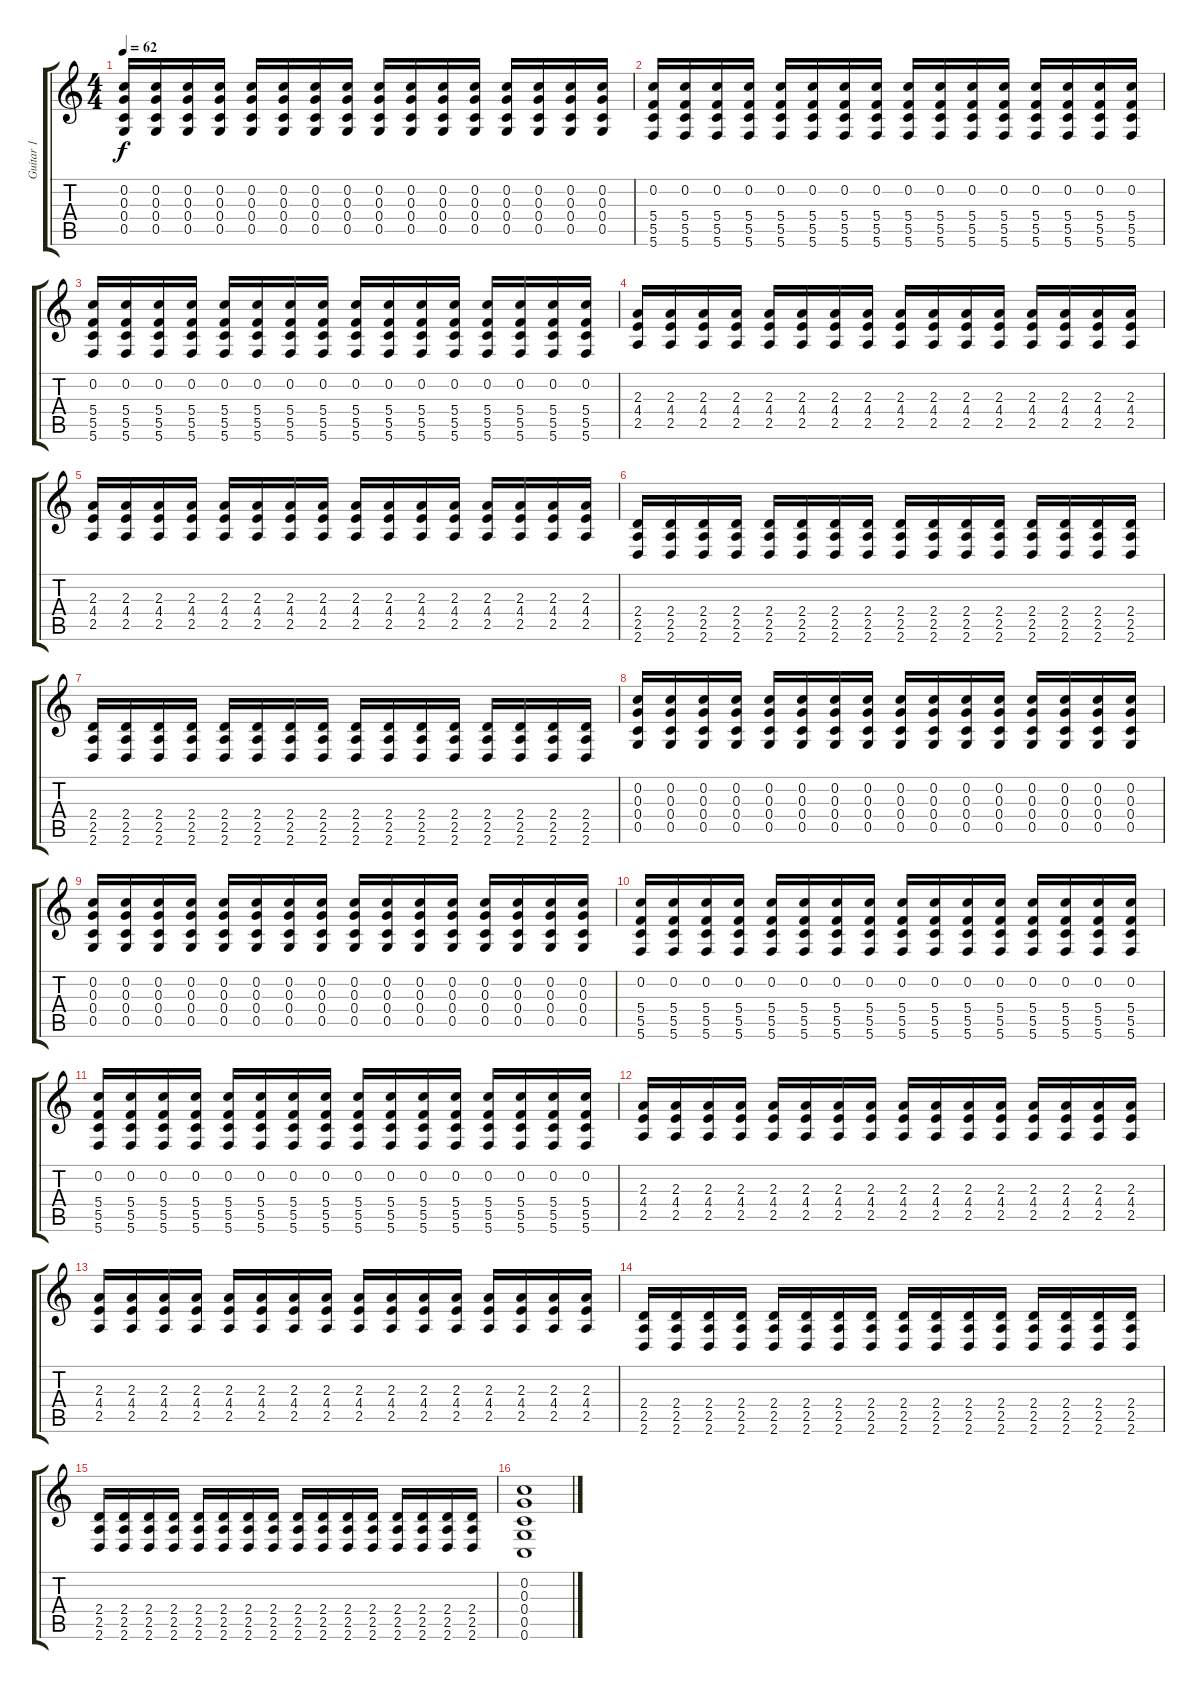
\track ("Guitar 1" "Guitar 1") {instrument distortionguitar}
\staff {score tabs}
\tuning (E4 C4 G3 C3 G2 C2) {hide}
\ts (4 4)
\tempo 62
\clef g2
\ks c
(0.2 0.3 0.4 0.5).16{dy f} (0.2 0.3 0.4 0.5).16 (0.2 0.3 0.4 0.5).16 (0.2 0.3 0.4 0.5).16 (0.2 0.3 0.4 0.5).16 (0.2 0.3 0.4 0.5).16 (0.2 0.3 0.4 0.5).16 (0.2 0.3 0.4 0.5).16 (0.2 0.3 0.4 0.5).16 (0.2 0.3 0.4 0.5).16 (0.2 0.3 0.4 0.5).16 (0.2 0.3 0.4 0.5).16 (0.2 0.3 0.4 0.5).16 (0.2 0.3 0.4 0.5).16 (0.2 0.3 0.4 0.5).16 (0.2 0.3 0.4 0.5).16 |
(0.2 5.4 5.5 5.6).16 (0.2 5.4 5.5 5.6).16 (0.2 5.4 5.5 5.6).16 (0.2 5.4 5.5 5.6).16 (0.2 5.4 5.5 5.6).16 (0.2 5.4 5.5 5.6).16 (0.2 5.4 5.5 5.6).16 (0.2 5.4 5.5 5.6).16 (0.2 5.4 5.5 5.6).16 (0.2 5.4 5.5 5.6).16 (0.2 5.4 5.5 5.6).16 (0.2 5.4 5.5 5.6).16 (0.2 5.4 5.5 5.6).16 (0.2 5.4 5.5 5.6).16 (0.2 5.4 5.5 5.6).16 (0.2 5.4 5.5 5.6).16 |
(0.2 5.4 5.5 5.6).16 (0.2 5.4 5.5 5.6).16 (0.2 5.4 5.5 5.6).16 (0.2 5.4 5.5 5.6).16 (0.2 5.4 5.5 5.6).16 (0.2 5.4 5.5 5.6).16 (0.2 5.4 5.5 5.6).16 (0.2 5.4 5.5 5.6).16 (0.2 5.4 5.5 5.6).16 (0.2 5.4 5.5 5.6).16 (0.2 5.4 5.5 5.6).16 (0.2 5.4 5.5 5.6).16 (0.2 5.4 5.5 5.6).16 (0.2 5.4 5.5 5.6).16 (0.2 5.4 5.5 5.6).16 (0.2 5.4 5.5 5.6).16 |
(2.3 4.4 2.5).16 (2.3 4.4 2.5).16 (2.3 4.4 2.5).16 (2.3 4.4 2.5).16 (2.3 4.4 2.5).16 (2.3 4.4 2.5).16 (2.3 4.4 2.5).16 (2.3 4.4 2.5).16 (2.3 4.4 2.5).16 (2.3 4.4 2.5).16 (2.3 4.4 2.5).16 (2.3 4.4 2.5).16 (2.3 4.4 2.5).16 (2.3 4.4 2.5).16 (2.3 4.4 2.5).16 (2.3 4.4 2.5).16 |
(2.3 4.4 2.5).16 (2.3 4.4 2.5).16 (2.3 4.4 2.5).16 (2.3 4.4 2.5).16 (2.3 4.4 2.5).16 (2.3 4.4 2.5).16 (2.3 4.4 2.5).16 (2.3 4.4 2.5).16 (2.3 4.4 2.5).16 (2.3 4.4 2.5).16 (2.3 4.4 2.5).16 (2.3 4.4 2.5).16 (2.3 4.4 2.5).16 (2.3 4.4 2.5).16 (2.3 4.4 2.5).16 (2.3 4.4 2.5).16 |
(2.4 2.5 2.6).16 (2.4 2.5 2.6).16 (2.4 2.5 2.6).16 (2.4 2.5 2.6).16 (2.4 2.5 2.6).16 (2.4 2.5 2.6).16 (2.4 2.5 2.6).16 (2.4 2.5 2.6).16 (2.4 2.5 2.6).16 (2.4 2.5 2.6).16 (2.4 2.5 2.6).16 (2.4 2.5 2.6).16 (2.4 2.5 2.6).16 (2.4 2.5 2.6).16 (2.4 2.5 2.6).16 (2.4 2.5 2.6).16 |
(2.4 2.5 2.6).16 (2.4 2.5 2.6).16 (2.4 2.5 2.6).16 (2.4 2.5 2.6).16 (2.4 2.5 2.6).16 (2.4 2.5 2.6).16 (2.4 2.5 2.6).16 (2.4 2.5 2.6).16 (2.4 2.5 2.6).16 (2.4 2.5 2.6).16 (2.4 2.5 2.6).16 (2.4 2.5 2.6).16 (2.4 2.5 2.6).16 (2.4 2.5 2.6).16 (2.4 2.5 2.6).16 (2.4 2.5 2.6).16 |
(0.2 0.3 0.4 0.5).16 (0.2 0.3 0.4 0.5).16 (0.2 0.3 0.4 0.5).16 (0.2 0.3 0.4 0.5).16 (0.2 0.3 0.4 0.5).16 (0.2 0.3 0.4 0.5).16 (0.2 0.3 0.4 0.5).16 (0.2 0.3 0.4 0.5).16 (0.2 0.3 0.4 0.5).16 (0.2 0.3 0.4 0.5).16 (0.2 0.3 0.4 0.5).16 (0.2 0.3 0.4 0.5).16 (0.2 0.3 0.4 0.5).16 (0.2 0.3 0.4 0.5).16 (0.2 0.3 0.4 0.5).16 (0.2 0.3 0.4 0.5).16 |
(0.2 0.3 0.4 0.5).16 (0.2 0.3 0.4 0.5).16 (0.2 0.3 0.4 0.5).16 (0.2 0.3 0.4 0.5).16 (0.2 0.3 0.4 0.5).16 (0.2 0.3 0.4 0.5).16 (0.2 0.3 0.4 0.5).16 (0.2 0.3 0.4 0.5).16 (0.2 0.3 0.4 0.5).16 (0.2 0.3 0.4 0.5).16 (0.2 0.3 0.4 0.5).16 (0.2 0.3 0.4 0.5).16 (0.2 0.3 0.4 0.5).16 (0.2 0.3 0.4 0.5).16 (0.2 0.3 0.4 0.5).16 (0.2 0.3 0.4 0.5).16 |
(0.2 5.4 5.5 5.6).16 (0.2 5.4 5.5 5.6).16 (0.2 5.4 5.5 5.6).16 (0.2 5.4 5.5 5.6).16 (0.2 5.4 5.5 5.6).16 (0.2 5.4 5.5 5.6).16 (0.2 5.4 5.5 5.6).16 (0.2 5.4 5.5 5.6).16 (0.2 5.4 5.5 5.6).16 (0.2 5.4 5.5 5.6).16 (0.2 5.4 5.5 5.6).16 (0.2 5.4 5.5 5.6).16 (0.2 5.4 5.5 5.6).16 (0.2 5.4 5.5 5.6).16 (0.2 5.4 5.5 5.6).16 (0.2 5.4 5.5 5.6).16 |
(0.2 5.4 5.5 5.6).16 (0.2 5.4 5.5 5.6).16 (0.2 5.4 5.5 5.6).16 (0.2 5.4 5.5 5.6).16 (0.2 5.4 5.5 5.6).16 (0.2 5.4 5.5 5.6).16 (0.2 5.4 5.5 5.6).16 (0.2 5.4 5.5 5.6).16 (0.2 5.4 5.5 5.6).16 (0.2 5.4 5.5 5.6).16 (0.2 5.4 5.5 5.6).16 (0.2 5.4 5.5 5.6).16 (0.2 5.4 5.5 5.6).16 (0.2 5.4 5.5 5.6).16 (0.2 5.4 5.5 5.6).16 (0.2 5.4 5.5 5.6).16 |
(2.3 4.4 2.5).16 (2.3 4.4 2.5).16 (2.3 4.4 2.5).16 (2.3 4.4 2.5).16 (2.3 4.4 2.5).16 (2.3 4.4 2.5).16 (2.3 4.4 2.5).16 (2.3 4.4 2.5).16 (2.3 4.4 2.5).16 (2.3 4.4 2.5).16 (2.3 4.4 2.5).16 (2.3 4.4 2.5).16 (2.3 4.4 2.5).16 (2.3 4.4 2.5).16 (2.3 4.4 2.5).16 (2.3 4.4 2.5).16 |
(2.3 4.4 2.5).16 (2.3 4.4 2.5).16 (2.3 4.4 2.5).16 (2.3 4.4 2.5).16 (2.3 4.4 2.5).16 (2.3 4.4 2.5).16 (2.3 4.4 2.5).16 (2.3 4.4 2.5).16 (2.3 4.4 2.5).16 (2.3 4.4 2.5).16 (2.3 4.4 2.5).16 (2.3 4.4 2.5).16 (2.3 4.4 2.5).16 (2.3 4.4 2.5).16 (2.3 4.4 2.5).16 (2.3 4.4 2.5).16 |
(2.4 2.5 2.6).16 (2.4 2.5 2.6).16 (2.4 2.5 2.6).16 (2.4 2.5 2.6).16 (2.4 2.5 2.6).16 (2.4 2.5 2.6).16 (2.4 2.5 2.6).16 (2.4 2.5 2.6).16 (2.4 2.5 2.6).16 (2.4 2.5 2.6).16 (2.4 2.5 2.6).16 (2.4 2.5 2.6).16 (2.4 2.5 2.6).16 (2.4 2.5 2.6).16 (2.4 2.5 2.6).16 (2.4 2.5 2.6).16 |
(2.4 2.5 2.6).16 (2.4 2.5 2.6).16 (2.4 2.5 2.6).16 (2.4 2.5 2.6).16 (2.4 2.5 2.6).16 (2.4 2.5 2.6).16 (2.4 2.5 2.6).16 (2.4 2.5 2.6).16 (2.4 2.5 2.6).16 (2.4 2.5 2.6).16 (2.4 2.5 2.6).16 (2.4 2.5 2.6).16 (2.4 2.5 2.6).16 (2.4 2.5 2.6).16 (2.4 2.5 2.6).16 (2.4 2.5 2.6).16 |
(0.2 0.3 0.4 0.5 0.6).1
